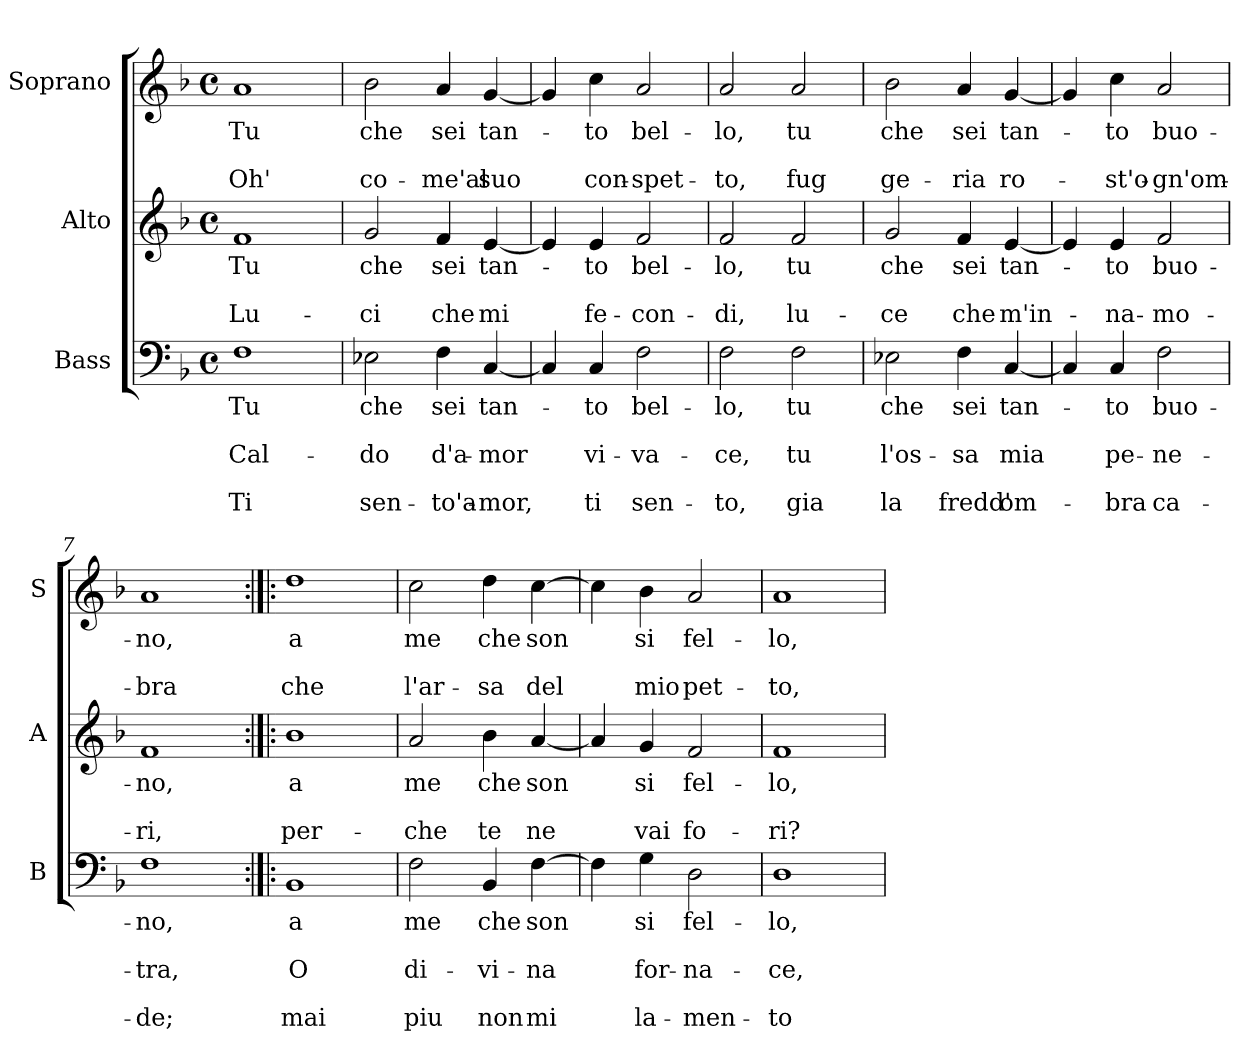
**kern	**text	**text	**text	**text	**text	**kern	**text	**text	**text	**kern	**text	**text	**text
*part3	*part3	*part3	*part3	*part3	*part3	*part2	*part2	*part2	*part2	*part1	*part1	*part1	*part1
*staff3	*staff3	*staff3	*staff3	*staff3	*staff3	*staff2	*staff2	*staff2	*staff2	*staff1	*staff1	*staff1	*staff1
*I"Bass	*	*	*	*	*	*I"Alto	*	*	*	*I"Soprano	*	*	*
*I'B	*	*	*	*	*	*I'A	*	*	*	*I'S	*	*	*
*clefF4	*	*	*	*	*	*clefG2	*	*	*	*clefG2	*	*	*
*k[b-]	*	*	*	*	*	*k[b-]	*	*	*	*k[b-]	*	*	*
*F:	*	*	*	*	*	*F:	*	*	*	*F:	*	*	*
*M4/4	*	*	*	*	*	*M4/4	*	*	*	*M4/4	*	*	*
*met(c)	*	*	*	*	*	*met(c)	*	*	*	*met(c)	*	*	*
=1	=1	=1	=1	=1	=1	=1	=1	=1	=1	=1	=1	=1	=1
!	!LO:LY:b	!	!LO:LY:b	!	!LO:LY:b	!	!LO:LY:b	!	!LO:LY:b	!	!LO:LY:b	!	!LO:LY:b
1F	Tu	.	Cal-	.	Ti	1f	Tu	.	Lu-	1a	Tu	.	Oh'
=2	=2	=2	=2	=2	=2	=2	=2	=2	=2	=2	=2	=2	=2
!	!LO:LY:b	!	!LO:LY:b	!	!LO:LY:b	!	!LO:LY:b	!	!LO:LY:b	!	!LO:LY:b	!	!LO:LY:b
2E-X\	che	.	-do	.	sen-	2g/	che	.	-ci	2b-\	che	.	co-
!	!LO:LY:b	!	!LO:LY:b	!	!LO:LY:b	!	!LO:LY:b	!	!LO:LY:b	!	!LO:LY:b	!	!LO:LY:b
4F\	sei	.	d'a-	.	-to'a-	4f/	sei	.	che	4a/	sei	.	-me'al
!	!LO:LY:b	!	!LO:LY:b	!	!LO:LY:b	!	!LO:LY:b	!	!LO:LY:b	!	!LO:LY:b	!	!LO:LY:b
[4C/	tan-	.	-mor	.	-mor,	[4e/	tan-	.	mi	[4g/	tan-	.	suo
=3	=3	=3	=3	=3	=3	=3	=3	=3	=3	=3	=3	=3	=3
4C/]	.	.	.	.	.	4e/]	.	.	.	4g/]	.	.	.
!	!LO:LY:b	!	!LO:LY:b	!	!LO:LY:b	!	!LO:LY:b	!	!LO:LY:b	!	!LO:LY:b	!	!LO:LY:b
4C/	-to	.	vi-	.	ti	4e/	-to	.	fe-	4cc\	-to	.	con-
!	!LO:LY:b	!	!LO:LY:b	!	!LO:LY:b	!	!LO:LY:b	!	!LO:LY:b	!	!LO:LY:b	!	!LO:LY:b
2F\	bel-	.	-va-	.	sen-	2f/	bel-	.	-con-	2a/	bel-	.	-spet-
=4	=4	=4	=4	=4	=4	=4	=4	=4	=4	=4	=4	=4	=4
!	!LO:LY:b	!	!LO:LY:b	!	!LO:LY:b	!	!LO:LY:b	!	!LO:LY:b	!	!LO:LY:b	!	!LO:LY:b
2F\	-lo,	.	-ce,	.	-to,	2f/	-lo,	.	-di,	2a/	-lo,	.	-to,
!	!LO:LY:b	!	!LO:LY:b	!	!LO:LY:b	!	!LO:LY:b	!	!LO:LY:b	!	!LO:LY:b	!	!LO:LY:b
2F\	tu	.	tu	.	gia	2f/	tu	.	lu-	2a/	tu	.	fug
=5	=5	=5	=5	=5	=5	=5	=5	=5	=5	=5	=5	=5	=5
!	!LO:LY:b	!	!LO:LY:b	!	!LO:LY:b	!	!LO:LY:b	!	!LO:LY:b	!	!LO:LY:b	!	!LO:LY:b
2E-X\	che	.	l'os-	.	la	2g/	che	.	-ce	2b-\	che	.	ge-
!	!LO:LY:b	!	!LO:LY:b	!	!LO:LY:b	!	!LO:LY:b	!	!LO:LY:b	!	!LO:LY:b	!	!LO:LY:b
4F\	sei	.	-sa	.	fredd'	4f/	sei	.	che	4a/	sei	.	-ria
!	!LO:LY:b	!	!LO:LY:b	!	!LO:LY:b	!	!LO:LY:b	!	!LO:LY:b	!	!LO:LY:b	!	!LO:LY:b
[4C/	tan-	.	mia	.	om-	[4e/	tan-	.	m'in-	[4g/	tan-	.	ro-
!!LO:LB:g=z
=6	=6	=6	=6	=6	=6	=6	=6	=6	=6	=6	=6	=6	=6
4C/]	.	.	.	.	.	4e/]	.	.	.	4g/]	.	.	.
!	!LO:LY:b	!	!LO:LY:b	!	!LO:LY:b	!	!LO:LY:b	!	!LO:LY:b	!	!LO:LY:b	!	!LO:LY:b
4C/	-to	.	pe-	.	-bra	4e/	-to	.	-na-	4cc\	-to	.	-st'o-
!	!LO:LY:b	!	!LO:LY:b	!	!LO:LY:b	!	!LO:LY:b	!	!LO:LY:b	!	!LO:LY:b	!	!LO:LY:b
2F\	buo-	.	-ne-	.	ca-	2f/	buo-	.	-mo-	2a/	buo-	.	-gn'om-
=7	=7	=7	=7	=7	=7	=7	=7	=7	=7	=7	=7	=7	=7
!	!LO:LY:b	!	!LO:LY:b	!	!LO:LY:b	!	!LO:LY:b	!	!LO:LY:b	!	!LO:LY:b	!	!LO:LY:b
1F	-no,	.	-tra,	.	-de;	1f	-no,	.	-ri,	1a	-no,	.	-bra
=8:|!|:	=8:|!|:	=8:|!|:	=8:|!|:	=8:|!|:	=8:|!|:	=8:|!|:	=8:|!|:	=8:|!|:	=8:|!|:	=8:|!|:	=8:|!|:	=8:|!|:	=8:|!|:
!	!LO:LY:b	!	!LO:LY:b	!	!LO:LY:b	!	!LO:LY:b	!	!LO:LY:b	!	!LO:LY:b	!	!LO:LY:b
1BB-	a	.	O	.	mai	1b-	a	.	per-	1dd	a	.	che
=9	=9	=9	=9	=9	=9	=9	=9	=9	=9	=9	=9	=9	=9
!	!LO:LY:b	!	!LO:LY:b	!	!LO:LY:b	!	!LO:LY:b	!	!LO:LY:b	!	!LO:LY:b	!	!LO:LY:b
2F\	me	.	di-	.	piu	2a/	me	.	-che	2cc\	me	.	l'ar-
!	!LO:LY:b	!	!LO:LY:b	!	!LO:LY:b	!	!LO:LY:b	!	!LO:LY:b	!	!LO:LY:b	!	!LO:LY:b
4BB-/	che	.	-vi-	.	non	4b-\	che	.	te	4dd\	che	.	-sa
!	!LO:LY:b	!	!LO:LY:b	!	!LO:LY:b	!	!LO:LY:b	!	!LO:LY:b	!	!LO:LY:b	!	!LO:LY:b
[4F\	son	.	-na	.	mi	[4a/	son	.	ne	[4cc\	son	.	del
=10	=10	=10	=10	=10	=10	=10	=10	=10	=10	=10	=10	=10	=10
4F\]	.	.	.	.	.	4a/]	.	.	.	4cc\]	.	.	.
!	!LO:LY:b	!	!LO:LY:b	!	!LO:LY:b	!	!LO:LY:b	!	!LO:LY:b	!	!LO:LY:b	!	!LO:LY:b
4G\	si	.	for-	.	la-	4g/	si	.	vai	4b-\	si	.	mio
!	!LO:LY:b	!	!LO:LY:b	!	!LO:LY:b	!	!LO:LY:b	!	!LO:LY:b	!	!LO:LY:b	!	!LO:LY:b
2D\	fel-	.	-na-	.	-men-	2f/	fel-	.	fo-	2a/	fel-	.	pet-
=11	=11	=11	=11	=11	=11	=11	=11	=11	=11	=11	=11	=11	=11
!	!LO:LY:b	!	!LO:LY:b	!	!LO:LY:b	!	!LO:LY:b	!	!LO:LY:b	!	!LO:LY:b	!	!LO:LY:b
1D	-lo,	.	-ce,	.	-to	1f	-lo,	.	-ri?	1a	-lo,	.	-to,
=	=	=	=	=	=	=	=	=	=	=	=	=	=
*-	*-	*-	*-	*-	*-	*-	*-	*-	*-	*-	*-	*-	*-
